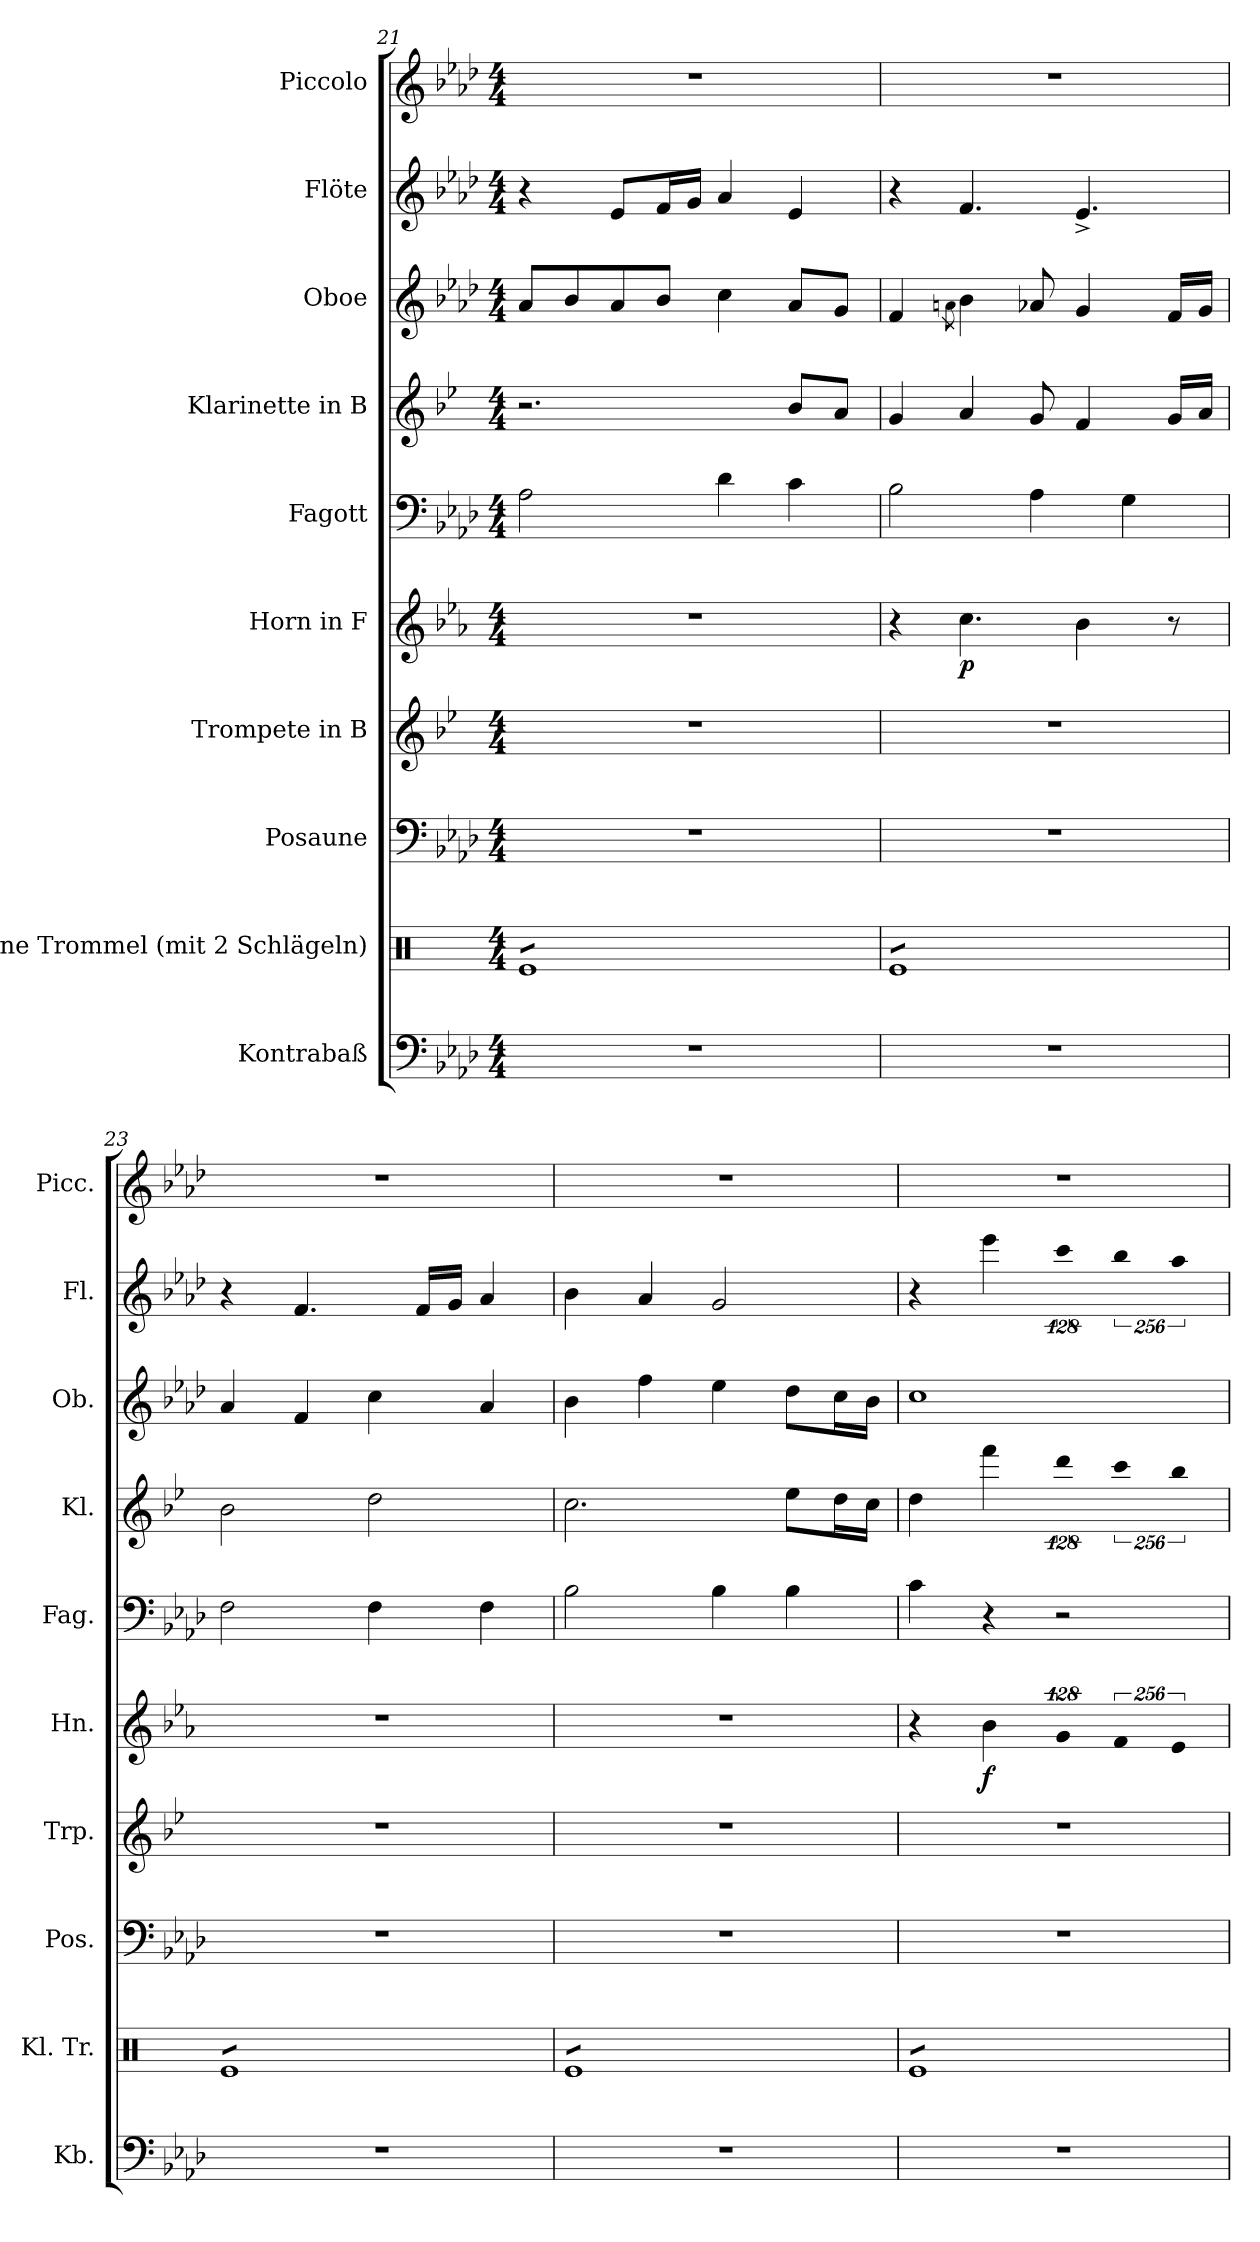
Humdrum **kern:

**kern	**kern	**kern	**kern	**kern	**dynam	**kern	**kern	**kern	**kern	**kern
*part10	*part9	*part8	*part7	*part6	*part6	*part5	*part4	*part3	*part2	*part1
*staff10	*staff9	*staff8	*staff7	*staff6	*staff6	*staff5	*staff4	*staff3	*staff2	*staff1
*I"Kontrabaß	*I"Kleine Trommel (mit 2 Schlägeln)	*I"Posaune	*I"Trompete in B	*I"Horn in F	*	*I"Fagott	*I"Klarinette in B	*I"Oboe	*I"Flöte	*I"Piccolo
*I'Kb.	*I'Kl. Tr.	*I'Pos.	*I'Trp.	*I'Hn.	*	*I'Fag.	*I'Kl.	*I'Ob.	*I'Fl.	*I'Picc.
*clefF4	*clefX	*clefF4	*clefG2	*clefG2	*	*clefF4	*clefG2	*clefG2	*clefG2	*clefG2
*ITrd7c12	*	*	*ITrd1c2	*ITrd4c7	*	*	*ITrd1c2	*	*	*ITrd-7c-12
*k[b-e-a-d-]	*k[]	*k[b-e-a-d-]	*k[b-e-a-d-]	*k[b-e-a-d-]	*	*k[b-e-a-d-]	*k[b-e-a-d-]	*k[b-e-a-d-]	*k[b-e-a-d-]	*k[b-e-a-d-]
*A-:	*C:	*A-:	*A-:	*A-:	*	*A-:	*A-:	*A-:	*A-:	*A-:
*M4/4	*M4/4	*M4/4	*M4/4	*M4/4	*	*M4/4	*M4/4	*M4/4	*M4/4	*M4/4
=21	=21	=21	=21	=21	=21	=21	=21	=21	=21	=21
*	*tremolo	*	*	*	*	*	*	*	*	*
1r	8ReiL	1r	1r	1r	.	2A-i\	2.r	8a-i/L	4r	1r
.	8Rei	.	.	.	.	.	.	8b-i/	.	.
.	8Rei	.	.	.	.	.	.	8a-i/	8e-i/L	.
.	8Rei	.	.	.	.	.	.	8b-i/J	16fi/L	.
.	.	.	.	.	.	.	.	.	16gi/JJ	.
.	8Rei	.	.	.	.	4d-i\	.	4cci\	4a-i/	.
.	8Rei	.	.	.	.	.	.	.	.	.
.	8Rei	.	.	.	.	4ci\	8a-i/L	8a-i/L	4e-i/	.
.	8ReiJ	.	.	.	.	.	8gi/J	8gi/J	.	.
=22	=22	=22	=22	=22	=22	=22	=22	=22	=22	=22
1r	8ReiL	1r	1r	4r	.	2B-i\	4fi/	4fi/	4r	1r
.	8Rei	.	.	.	.	.	.	.	.	.
.	.	.	.	.	.	.	.	8qani\	.	.
.	8Rei	.	.	4.fi\	p	.	4gi/	4b-i\	4.fi/	.
.	8Rei	.	.	.	.	.	.	.	.	.
.	8Rei	.	.	.	.	4A-i\	8fi/	8a-Xi/	.	.
.	8Rei	.	.	4e-i\	.	.	4e-i/	4gi/	4.e-^i/	.
.	8Rei	.	.	.	.	4Gi\	.	.	.	.
.	8ReiJ	.	.	8r	.	.	16fi/LL	16fi/LL	.	.
.	.	.	.	.	.	.	16gi/JJ	16gi/JJ	.	.
=23	=23	=23	=23	=23	=23	=23	=23	=23	=23	=23
1r	8ReiL	1r	1r	1r	.	2Fi\	2a-i\	4a-i/	4r	1r
.	8Rei	.	.	.	.	.	.	.	.	.
.	8Rei	.	.	.	.	.	.	4fi/	4.fi/	.
.	8Rei	.	.	.	.	.	.	.	.	.
.	8Rei	.	.	.	.	4Fi\	2cci\	4cci\	.	.
.	8Rei	.	.	.	.	.	.	.	16fi/LL	.
.	.	.	.	.	.	.	.	.	16gi/JJ	.
.	8Rei	.	.	.	.	4Fi\	.	4a-i/	4a-i/	.
.	8ReiJ	.	.	.	.	.	.	.	.	.
=24	=24	=24	=24	=24	=24	=24	=24	=24	=24	=24
1r	8ReiL	1r	1r	1r	.	2B-i\	2.b-i\	4b-i\	4b-i\	1r
.	8Rei	.	.	.	.	.	.	.	.	.
.	8Rei	.	.	.	.	.	.	4ffi\	4a-i/	.
.	8Rei	.	.	.	.	.	.	.	.	.
.	8Rei	.	.	.	.	4B-i\	.	4ee-i\	2gi/	.
.	8Rei	.	.	.	.	.	.	.	.	.
.	8Rei	.	.	.	.	4B-i\	8dd-i\L	8dd-i\L	.	.
.	8ReiJ	.	.	.	.	.	16cci\L	16cci\L	.	.
.	.	.	.	.	.	.	16b-i\JJ	16b-i\JJ	.	.
!!LO:LB:g=z
=25	=25	=25	=25	=25	=25	=25	=25	=25	=25	=25
1r	8ReiL	1r	1r	4r	.	4ci\	4cci\	1cci	4r	1r
.	8Rei	.	.	.	.	.	.	.	.	.
.	8Rei	.	.	4e-i\	f	4r	4eee-i\	.	4eee-i\	.
.	8Rei	.	.	.	.	.	.	.	.	.
!	!	!	!	!LO:N:vis=4	!	!	!LO:N:vis=4	!	!LO:N:vis=4	!
.	8Rei	.	.	512%85ci/	.	2r	512%85ccci\	.	512%85ccci\	.
.	8Rei	.	.	.	.	.	.	.	.	.
!	!	!	!	!LO:N:vis=4	!	!	!LO:N:vis=4	!	!LO:N:vis=4	!
.	.	.	.	1024%171B-i/	.	.	1024%171bb-i\	.	1024%171bb-i\	.
.	8Rei	.	.	.	.	.	.	.	.	.
!	!	!	!	!LO:N:vis=4	!	!	!LO:N:vis=4	!	!LO:N:vis=4	!
.	.	.	.	1024%171A-i/	.	.	1024%171aa-i\	.	1024%171aa-i\	.
.	8ReiJ	.	.	.	.	.	.	.	.	.
*	*Xtremolo	*	*	*	*	*	*	*	*	*
=	=	=	=	=	=	=	=	=	=	=
*-	*-	*-	*-	*-	*-	*-	*-	*-	*-	*-
